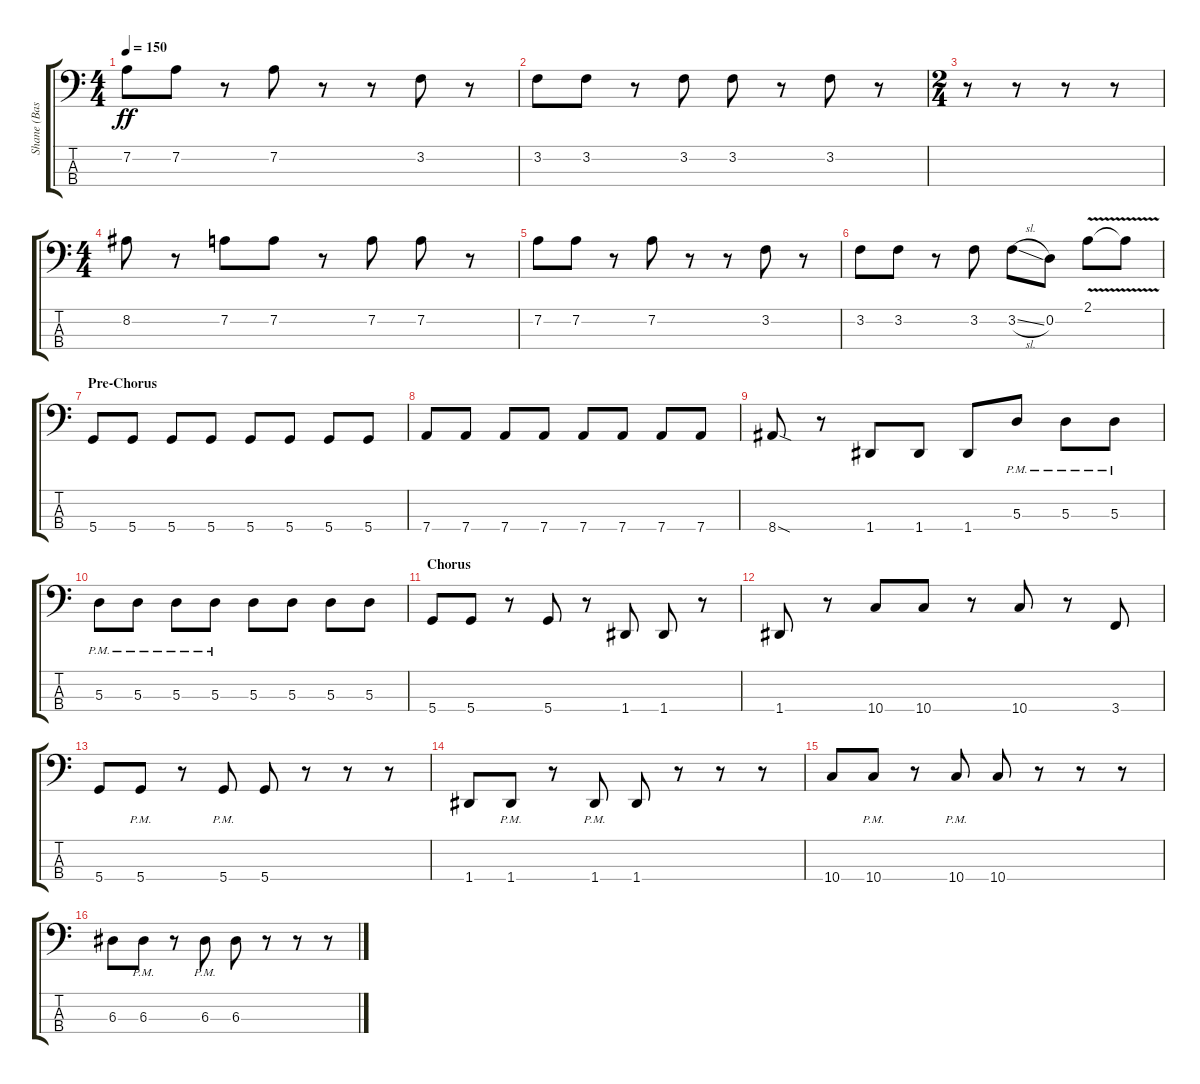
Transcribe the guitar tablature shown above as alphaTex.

\track ("Shane (Bass)" "Shane (Bas") {instrument electricbassfinger}
\staff {score tabs}
\tuning (G2 D2 A1 D1) {hide}
\ts (4 4)
\tempo 150
\clef f4
\ks c
7.2.8{dy ff} 7.2.8 r.8 7.2.8 r.8 r.8 3.2.8 r.8 |
3.2.8 3.2.8 r.8 3.2.8 3.2.8 r.8 3.2.8 r.8 |
\ts (2 4)
r.8 r.8 r.8 r.8 |
\ts (4 4)
8.2.8 r.8 7.2.8 7.2.8 r.8 7.2.8 7.2.8 r.8 |
7.2.8 7.2.8 r.8 7.2.8 r.8 r.8 3.2.8 r.8 |
3.2.8 3.2.8 r.8 3.2.8 3.2{sl}.8 0.2.8 2.1{v}.8 2.1{v t}.8 |
\section ("" "Pre-Chorus")
5.4.8 5.4.8 5.4.8 5.4.8 5.4.8 5.4.8 5.4.8 5.4.8 |
7.4.8 7.4.8 7.4.8 7.4.8 7.4.8 7.4.8 7.4.8 7.4.8 |
8.4{sod}.8 r.8 1.4.8 1.4.8 1.4.8 5.3{pm}.8 5.3{pm}.8 5.3{pm}.8 |
5.3{pm}.8 5.3{pm}.8 5.3{pm}.8 5.3{pm}.8 5.3.8 5.3.8 5.3.8 5.3.8 |
\section ("" "Chorus")
5.4.8 5.4.8 r.8 5.4.8 r.8 1.4.8 1.4.8 r.8 |
1.4.8 r.8 10.4.8 10.4.8 r.8 10.4.8 r.8 3.4.8 |
5.4.8 5.4{pm}.8 r.8 5.4{pm}.8 5.4.8 r.8 r.8 r.8 |
1.4.8 1.4{pm}.8 r.8 1.4{pm}.8 1.4.8 r.8 r.8 r.8 |
10.4.8 10.4{pm}.8 r.8 10.4{pm}.8 10.4.8 r.8 r.8 r.8 |
6.3.8 6.3{pm}.8 r.8 6.3{pm}.8 6.3.8 r.8 r.8 r.8
